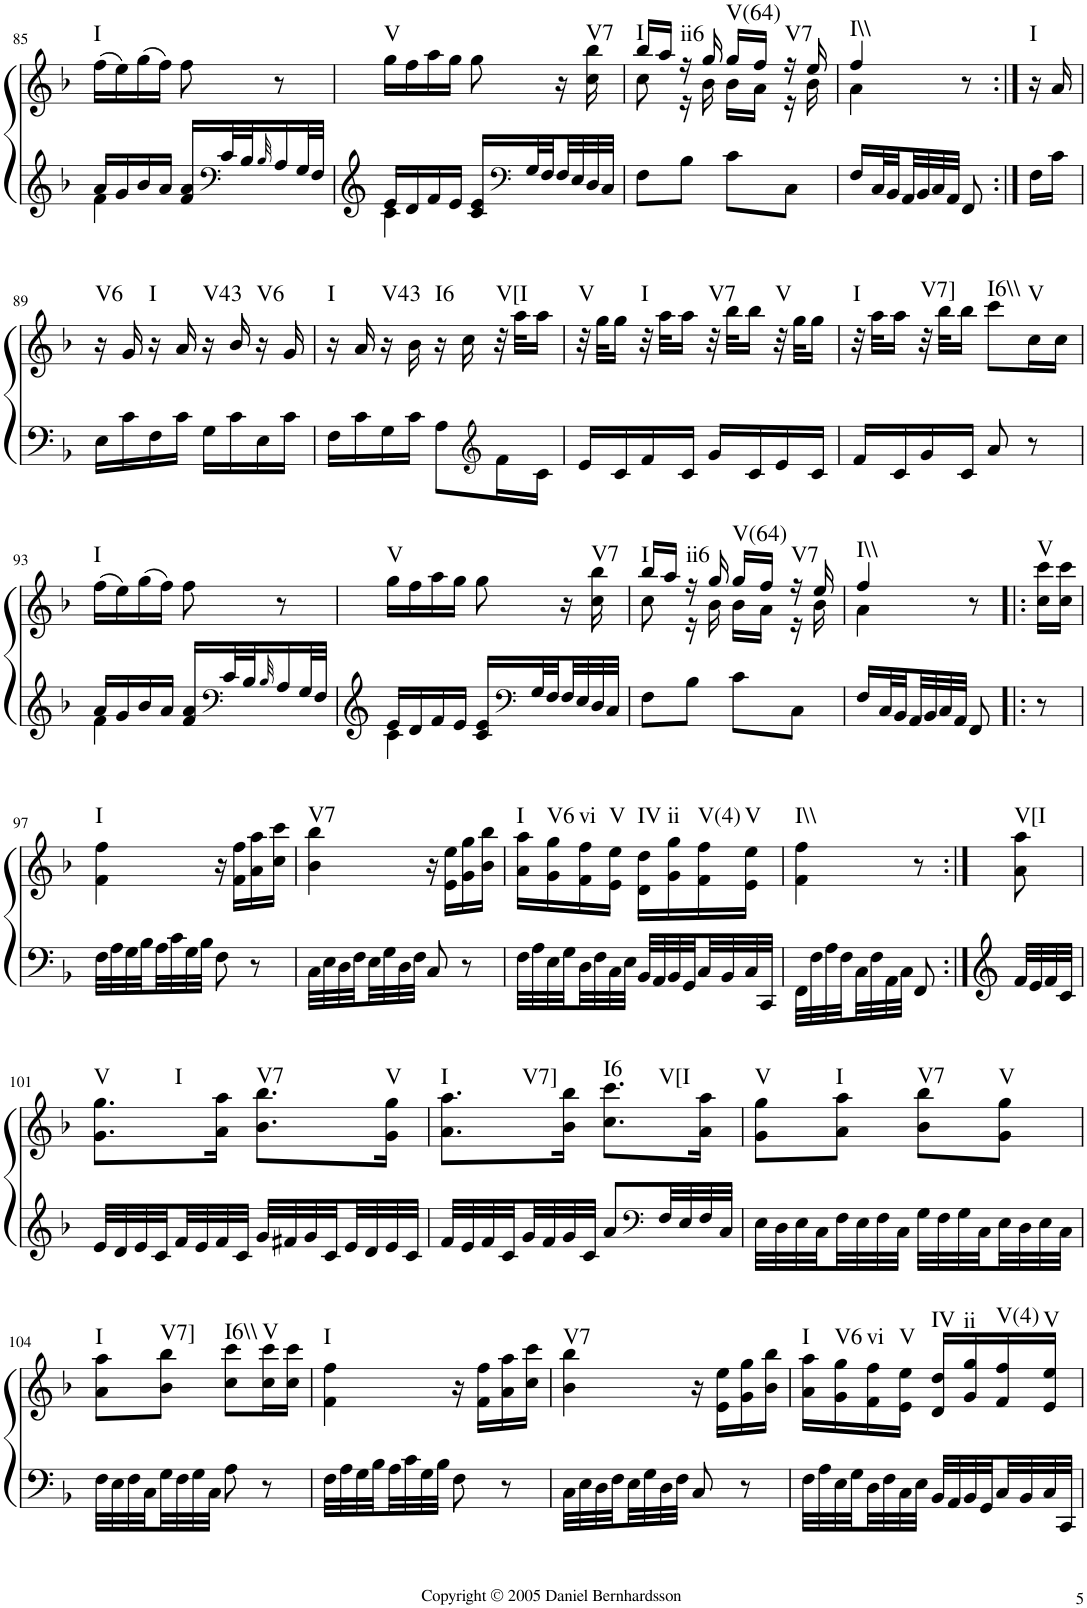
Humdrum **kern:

**kern	**kern	**harte
*part1	*part1	*part1
*staff2	*staff1	*
*I"Piano	*	*
*I'Pno.	*	*
!!LO:PB:g=z
*clefF4	*clefG2	*
*k[b-]	*k[b-]	*
*F:	*F:	*
*M2/4	*M2/4	*
=85	=85	=85
*^	*	*
!	!	!	!LO:H:kt=I
16a/LL	4f\	(16ff\LL	N
16g/	.	16ee\)	.
16b-/	.	(16gg\	.
16a/JJ	.	16ff\JJ)	.
16f/ 16a/LL	4ryy	8ff\	.
*clefF4	*	*	*
32c/L	.	.	.
32B-/J	.	.	.
32qB-/	.	.	.
16A/	.	8r	.
32G/L	.	.	.
32F/JJJ	.	.	.
=86	=86	=86	=86
!	!	!	!LO:H:kt=V
16e/LL	4c\	16gg\LL	N
16d/	.	16ff\	.
16f/	.	16aa\	.
16e/JJ	.	16gg\JJ	.
16c/ 16e/LL	4ryy	8gg\	.
*clefF4	*	*	*
32G/L	.	.	.
32F/	.	.	.
32F/	.	16r	.
32E/	.	.	.
!	!	!	!LO:H:kt=V7
32D/	.	16cc\ 16bb-\	N
32C/JJJ	.	.	.
*v	*v	*	*
=87	=87	=87
*	*^	*
!	!	!	!LO:H:kt=I
8F\L	16bb-/LL	8cc\	N
.	16aa/JJ	.	.
!	!	!	!LO:H:kt=ii6
8B-\J	16r	16r	N
.	16gg/	16b-\	.
!	!	!	!LO:H:kt=V(64)
8c\L	16gg/LL	16b-\LL	N
.	16ff/JJ	16a\JJ	.
!	!	!	!LO:H:kt=V7
8C\J	16r	16r	N
.	16ee/	16b-\	.
=88	=88	=88	=88
!	!	!	!LO:H:kt=I\\
16F/LL	4ff/	4a\	N
32C/L	.	.	.
32BB-/	.	.	.
32AA/	.	.	.
32BB-/	.	.	.
32C/	.	.	.
32AA/JJJ	.	.	.
8FF/	8r	8ryy	.
=88X15:|!	=88X15:|!	=88X15:|!	=88X15:|!
!	!	!	!LO:H:kt=I
*	*v	*v	*
16F\LL	16r	N
16c\JJ	16a/	.
!!LO:LB:g=z
=89	=89	=89
!	!	!LO:H:kt=V6
16E\LL	16r	N
16c\	16g/	.
!	!	!LO:H:kt=I
16F\	16r	N
16c\JJ	16a/	.
!	!	!LO:H:kt=V43
16G\LL	16r	N
16c\	16b-/	.
!	!	!LO:H:kt=V6
16E\	16r	N
16c\JJ	16g/	.
=90	=90	=90
!	!	!LO:H:kt=I
16F\LL	16r	N
16c\	16a/	.
!	!	!LO:H:kt=V43
16G\	16r	N
16c\JJ	16b-\	.
!	!	!LO:H:kt=I6
8A\L	16r	N
.	16cc\	.
*clefG2	*	*
!	!	!LO:H:kt=V[I
16f\L	32r	N
.	32aa\KLL	.
16c\JJ	16aa\JJ	.
=91	=91	=91
!	!	!LO:H:kt=V
16e/LL	32r	N
.	32gg\KLL	.
16c/	16gg\JJ	.
!	!	!LO:H:kt=I
16f/	32r	N
.	32aa\KLL	.
16c/JJ	16aa\JJ	.
!	!	!LO:H:kt=V7
16g/LL	32r	N
.	32bb-\KLL	.
16c/	16bb-\JJ	.
!	!	!LO:H:kt=V
16e/	32r	N
.	32gg\KLL	.
16c/JJ	16gg\JJ	.
=92	=92	=92
!	!	!LO:H:kt=I
16f/LL	32r	N
.	32aa\KLL	.
16c/	16aa\JJ	.
!	!	!LO:H:kt=V7]
16g/	32r	N
.	32bb-\KLL	.
16c/JJ	16bb-\JJ	.
!	!	!LO:H:kt=I6\\
8a/	8ccc\L	N
!	!	!LO:H:kt=V
8r	16cc\L	N
.	16cc\JJ	.
!!LO:LB:g=z
=93	=93	=93
*^	*	*
!	!	!	!LO:H:kt=I
16a/LL	4f\	(16ff\LL	N
16g/	.	16ee\)	.
16b-/	.	(16gg\	.
16a/JJ	.	16ff\JJ)	.
16f/ 16a/LL	4ryy	8ff\	.
*clefF4	*	*	*
32c/L	.	.	.
32B-/J	.	.	.
32qB-/	.	.	.
16A/	.	8r	.
32G/L	.	.	.
32F/JJJ	.	.	.
=94	=94	=94	=94
!	!	!	!LO:H:kt=V
16e/LL	4c\	16gg\LL	N
16d/	.	16ff\	.
16f/	.	16aa\	.
16e/JJ	.	16gg\JJ	.
16c/ 16e/LL	4ryy	8gg\	.
*clefF4	*	*	*
32G/L	.	.	.
32F/	.	.	.
32F/	.	16r	.
32E/	.	.	.
!	!	!	!LO:H:kt=V7
32D/	.	16cc\ 16bb-\	N
32C/JJJ	.	.	.
*v	*v	*	*
=95	=95	=95
*	*^	*
!	!	!	!LO:H:kt=I
8F\L	16bb-/LL	8cc\	N
.	16aa/JJ	.	.
!	!	!	!LO:H:kt=ii6
8B-\J	16r	16r	N
.	16gg/	16b-\	.
!	!	!	!LO:H:kt=V(64)
8c\L	16gg/LL	16b-\LL	N
.	16ff/JJ	16a\JJ	.
!	!	!	!LO:H:kt=V7
8C\J	16r	16r	N
.	16ee/	16b-\	.
=96	=96	=96	=96
!	!	!	!LO:H:kt=I\\
16F/LL	4ff/	4a\	N
32C/L	.	.	.
32BB-/	.	.	.
32AA/	.	.	.
32BB-/	.	.	.
32C/	.	.	.
32AA/JJJ	.	.	.
8FF/	8r	8ryy	.
=96X16!|:	=96X16!|:	=96X16!|:	=96X16!|:
!	!	!	!LO:H:kt=V
*	*v	*v	*
8r	16cc\ 16ccc\LL	N
.	16cc\ 16ccc\JJ	.
!!LO:LB:g=z
=97	=97	=97
!	!	!LO:H:kt=I
32F\LLL	4f\ 4ff\	N
32A\	.	.
32G\	.	.
32B-\	.	.
32A\	.	.
32c\	.	.
32G\	.	.
32B-\JJJ	.	.
8F\	16r	.
.	16f\ 16ff\LL	.
8r	16a\ 16aa\	.
.	16cc\ 16ccc\JJ	.
=98	=98	=98
!	!	!LO:H:kt=V7
32C\LLL	4b-\ 4bb-\	N
32E\	.	.
32D\	.	.
32F\	.	.
32E\	.	.
32G\	.	.
32D\	.	.
32F\JJJ	.	.
8C/	16r	.
.	16e\ 16ee\LL	.
8r	16g\ 16gg\	.
.	16b-\ 16bb-\JJ	.
=99	=99	=99
!	!	!LO:H:kt=I
32F\LLL	16a\ 16aa\LL	N
32A\	.	.
!	!	!LO:H:kt=V6
32E\	16g\ 16gg\	N
32G\	.	.
!	!	!LO:H:kt=vi
32D\	16f\ 16ff\	N
32F\	.	.
!	!	!LO:H:kt=V
32C\	16e\ 16ee\JJ	N
32E\JJJ	.	.
!	!	!LO:H:kt=IV
32BB-/LLL	16d\ 16dd\LL	N
32AA/	.	.
!	!	!LO:H:kt=ii
32BB-/	16g\ 16gg\	N
32GG/	.	.
!	!	!LO:H:kt=V(4)
32C/	16f\ 16ff\	N
32BB-/	.	.
!	!	!LO:H:kt=V
32C/	16e\ 16ee\JJ	N
32CC/JJJ	.	.
=100	=100	=100
!	!	!LO:H:kt=I\\
32FF\LLL	4f\ 4ff\	N
32F\	.	.
32A\	.	.
32F\	.	.
32C\	.	.
32F\	.	.
32AA\	.	.
32C\JJJ	.	.
8FF/	8r	.
=100X17:|!	=100X17:|!	=100X17:|!
!	!	!LO:H:kt=V[I
32f/LLL	8a\ 8aa\	N
32e/	.	.
32f/	.	.
32c/JJJ	.	.
!!LO:LB:g=z
=101	=101	=101
!	!	!LO:H:n=1:kt=V
!	!	!LO:H:n=2:kt=I
32e/LLL	8.g\ 8.gg\L	N N
32d/	.	.
32e/	.	.
32c/	.	.
32f/	.	.
32e/	.	.
32f/	16a\ 16aa\Jk	.
32c/JJJ	.	.
!	!	!LO:H:kt=V7
32g/LLL	8.b-\ 8.bb-\L	N
32f#X/	.	.
32g/	.	.
32c/	.	.
32e/	.	.
32d/	.	.
!	!	!LO:H:kt=V
32e/	16g\ 16gg\Jk	N
32c/JJJ	.	.
=102	=102	=102
!	!	!LO:H:n=1:kt=I
!	!	!LO:H:n=2:kt=V7]
32f/LLL	8.a\ 8.aa\L	N N
32e/	.	.
32f/	.	.
32c/	.	.
32g/	.	.
32f/	.	.
32g/	16b-\ 16bb-\Jk	.
32c/JJJ	.	.
!	!	!LO:H:n=1:kt=I6
!	!	!LO:H:n=2:kt=V[I
8a/L	8.cc\ 8.ccc\L	N N
*clefF4	*	*
32F/LL	.	.
32E/	.	.
32F/	16a\ 16aa\Jk	.
32C/JJJ	.	.
=103	=103	=103
!	!	!LO:H:kt=V
32E\LLL	8g\ 8gg\L	N
32D\	.	.
32E\	.	.
32C\	.	.
!	!	!LO:H:kt=I
32F\	8a\ 8aa\J	N
32E\	.	.
32F\	.	.
32C\JJJ	.	.
!	!	!LO:H:kt=V7
32G\LLL	8b-\ 8bb-\L	N
32F\	.	.
32G\	.	.
32C\	.	.
!	!	!LO:H:kt=V
32E\	8g\ 8gg\J	N
32D\	.	.
32E\	.	.
32C\JJJ	.	.
!!LO:LB:g=z
=104	=104	=104
!	!	!LO:H:kt=I
32F\LLL	8a\ 8aa\L	N
32E\	.	.
32F\	.	.
32C\	.	.
!	!	!LO:H:kt=V7]
32G\	8b-\ 8bb-\J	N
32F\	.	.
32G\	.	.
32C\JJJ	.	.
!	!	!LO:H:kt=I6\\
8A\	8cc\ 8ccc\L	N
!	!	!LO:H:kt=V
8r	16cc\ 16ccc\L	N
.	16cc\ 16ccc\JJ	.
=105	=105	=105
!	!	!LO:H:kt=I
32F\LLL	4f\ 4ff\	N
32A\	.	.
32G\	.	.
32B-\	.	.
32A\	.	.
32c\	.	.
32G\	.	.
32B-\JJJ	.	.
8F\	16r	.
.	16f\ 16ff\LL	.
8r	16a\ 16aa\	.
.	16cc\ 16ccc\JJ	.
=106	=106	=106
!	!	!LO:H:kt=V7
32C\LLL	4b-\ 4bb-\	N
32E\	.	.
32D\	.	.
32F\	.	.
32E\	.	.
32G\	.	.
32D\	.	.
32F\JJJ	.	.
8C/	16r	.
.	16e\ 16ee\LL	.
8r	16g\ 16gg\	.
.	16b-\ 16bb-\JJ	.
=107	=107	=107
!	!	!LO:H:kt=I
32F\LLL	16a\ 16aa\LL	N
32A\	.	.
!	!	!LO:H:kt=V6
32E\	16g\ 16gg\	N
32G\	.	.
!	!	!LO:H:kt=vi
32D\	16f\ 16ff\	N
32F\	.	.
!	!	!LO:H:kt=V
32C\	16e\ 16ee\JJ	N
32E\JJJ	.	.
!	!	!LO:H:kt=IV
32BB-/LLL	16d/ 16dd/LL	N
32AA/	.	.
!	!	!LO:H:kt=ii
32BB-/	16g/ 16gg/	N
32GG/	.	.
!	!	!LO:H:kt=V(4)
32C/	16f/ 16ff/	N
32BB-/	.	.
!	!	!LO:H:kt=V
32C/	16e/ 16ee/JJ	N
32CC/JJJ	.	.
=	=	=
*-	*-	*-
